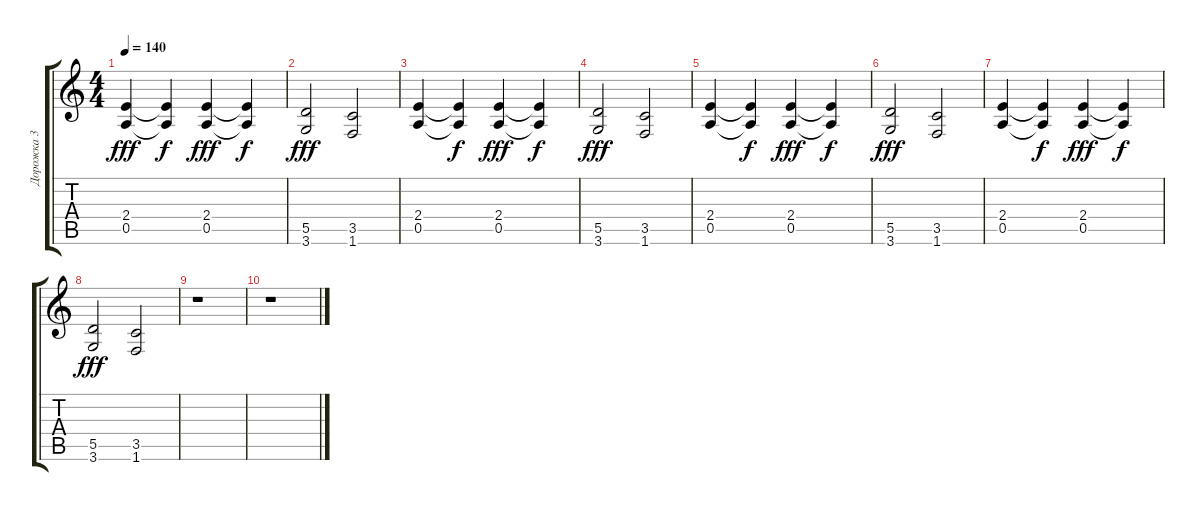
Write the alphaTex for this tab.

\track ("Дорожка 3" "Дорожка 3") {instrument fretlessbass}
\staff {score tabs}
\tuning (E4 B3 G3 D3 A2 E2) {hide}
\ts (4 4)
\tempo 140
\clef g2
\ks c
(2.4 0.5).4{dy fff} (2.4{t} 0.5{t}).4{dy f} (2.4 0.5).4{dy fff} (2.4{t} 0.5{t}).4{dy f} |
(5.5 3.6).2{dy fff} (3.5 1.6).2 |
(2.4 0.5).4 (2.4{t} 0.5{t}).4{dy f} (2.4 0.5).4{dy fff} (2.4{t} 0.5{t}).4{dy f} |
(5.5 3.6).2{dy fff} (3.5 1.6).2 |
(2.4 0.5).4 (2.4{t} 0.5{t}).4{dy f} (2.4 0.5).4{dy fff} (2.4{t} 0.5{t}).4{dy f} |
(5.5 3.6).2{dy fff} (3.5 1.6).2 |
(2.4 0.5).4 (2.4{t} 0.5{t}).4{dy f} (2.4 0.5).4{dy fff} (2.4{t} 0.5{t}).4{dy f} |
(5.5 3.6).2{dy fff} (3.5 1.6).2 |
r.1 |
r.1
